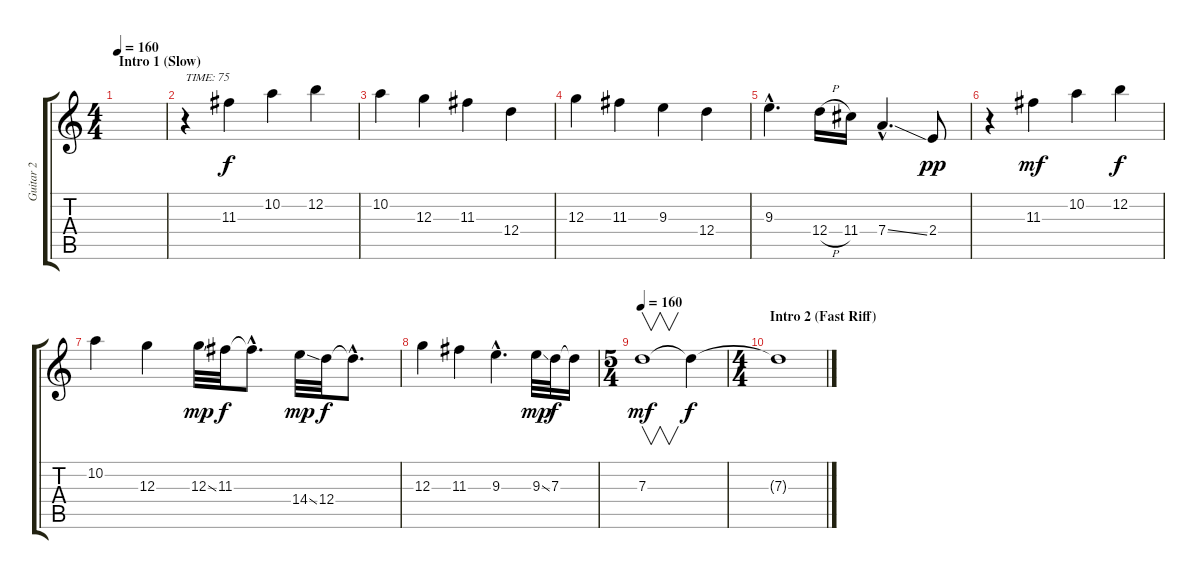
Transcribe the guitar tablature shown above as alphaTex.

\track ("Guitar 2" "Guitar 2") {instrument distortionguitar}
\staff {score tabs}
\tuning (E4 B3 G3 D3 A2 E2) {hide}
\ts (4 4)
\section ("" "Intro 1 (Slow)")
\tempo 160
\tempo 75
\tempo 160
\clef g2
\ks c
|
r.4{txt "TIME: 75 "} 11.3.4 10.2.4 12.2.4{dy f} |
10.2.4 12.3.4 11.3.4 12.4.4 |
12.3.4 11.3.4 9.3.4 12.4.4 |
9.3{hac}.4{d} 12.4{h}.16 11.4.16 7.4{ss hac}.4{d} 2.4.8{dy pp} |
r.4 11.3.4{dy mf} 10.2.4 12.2.4{dy f} |
10.2.4 12.3.4 12.3{ss}.32{dy mp} 11.3.32{dy f} 11.3{hac t}.8{d} 14.4{ss}.32{dy mp} 12.4.32{dy f} 12.4{hac t}.8{d} |
12.3.4 11.3.4 9.3{hac}.4{d} 9.3{ss}.32{dy mp} 7.3.32{dy f} 7.3{t}.16 |
\ts (5 4)
\tempo 160
7.3.1{v dy mf} 7.3{t}.4{dy f} |
\ts (4 4)
\section ("" "Intro 2 (Fast Riff)")
7.3{t}.1
